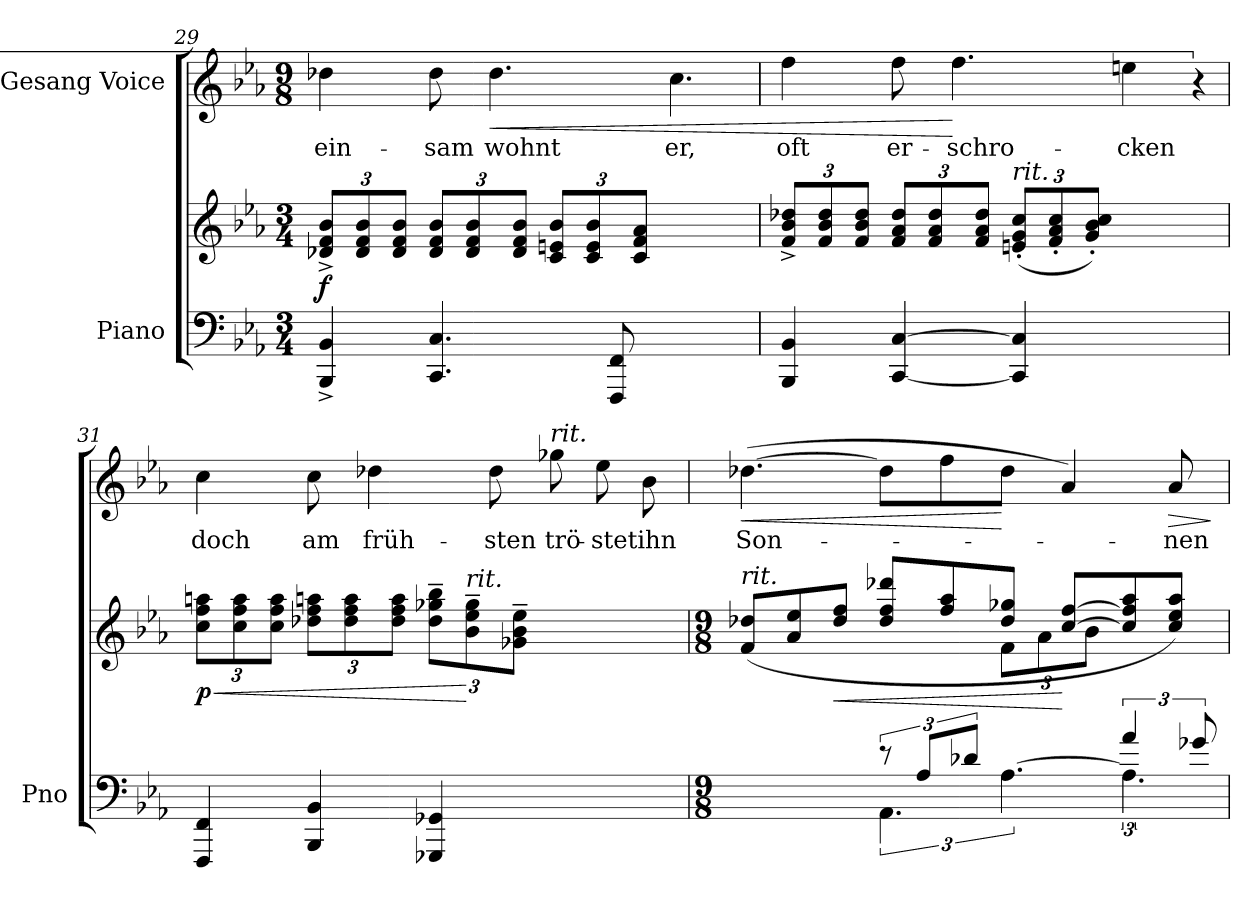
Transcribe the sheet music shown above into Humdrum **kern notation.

**kern	**kern	**dynam	**kern	**text	**dynam
*part2	*part2	*part2	*part1	*part1	*part1
*staff3	*staff2	*staff2/3	*staff1	*staff1	*staff1
*I"Piano	*	*	*I"Gesang Voice	*	*
*I'Pno	*	*	*	*	*
*clefF4	*clefG2	*	*clefG2	*	*
*k[b-e-a-]	*k[b-e-a-]	*	*k[b-e-a-]	*	*
*M3/4	*M3/4	*	*M9/8	*	*
*	*Xbrackettup	*	*	*	*
=29	=29	=29	=29	=29	=29
!	!	!LO:DY:b	!	!	!
4BBB-/^> 4BB-/^>	12d-X/^> 12f/^> 12b-/^>L	f	4dd-X\	ein-	.
.	12d-/ 12f/ 12b-/	.	.	.	.
.	12d-/ 12f/ 12b-/J	.	.	.	.
4.CC/ 4.C/	12d-/ 12f/ 12b-/L	.	8dd-\	-sam	.
.	12d-/ 12f/ 12b-/	.	.	.	.
!	!	!	!	!	!LO:HP:b
.	.	.	4.dd-\	wohnt	<
.	12d-/ 12f/ 12b-/J	.	.	.	.
.	12c/ 12en/ 12b-/L	.	.	.	.
.	12c/ 12e/ 12b-/	.	.	.	.
8FFF/ 8FF/	.	.	.	.	.
.	12c/ 12f/ 12a-/J	.	.	.	.
4.ryy	4.ryy	.	4.cc\	er,	.
=30	=30	=30	=30	=30	=30
4BBB-/ 4BB-/	12f/^> 12b-/^> 12dd-X/^>L	.	4ff\	oft	.
.	12f/ 12b-/ 12dd-/	.	.	.	.
.	12f/ 12b-/ 12dd-/J	.	.	.	.
[4CC/ [4C/	12f/ 12a-/ 12dd-/L	.	8ff\	er-	.
.	12f/ 12a-/ 12dd-/	.	.	.	.
.	.	.	4.ff\	-schro-	[
.	12f/ 12a-/ 12dd-/J	.	.	.	.
!	!LO:TX:i:t=rit.	!	!	!	!
4CC/] 4C/]	(12en/' 12g/' 12cc/'L	.	.	.	.
.	12f/' 12a-/' 12cc/'	.	.	.	.
.	12g/' 12b-/' 12cc/'J)	.	.	.	.
3ryy	3ryy	.	4een\	-cken	.
!	!	!	!LO:N:vis=8	!	!
.	.	.	12r	.	.
=31	=31	=31	=31	=31	=31
!	!	!LO:HP:b	!	!	!
!	!	!LO:DY:n=1:b	!	!	!
4FFF/ 4FF/	12cc\ 12ff\ 12aan\L	< p	4cc\	doch	.
.	12cc\ 12ff\ 12aa\	.	.	.	.
.	12cc\ 12ff\ 12aa\J	.	.	.	.
4BBB-/ 4BB-/	12dd-X\ 12ff\ 12aan\L	.	8cc\	am	.
.	12dd-\ 12ff\ 12aa\	.	.	.	.
.	.	.	4dd-X\	früh-	.
.	12dd-\ 12ff\ 12aa\J	.	.	.	.
*	*brackettup	*	*	*	*
4GGG-X/ 4GG-X/	12dd-\~ 12gg-X\~ 12bb-\~L	.	.	.	.
!	!LO:TX:i:t=rit.	!	!	!	!
.	12b-\~ 12ee-\~ 12gg-\~	[	.	.	.
.	.	.	8dd-\	-sten	.
.	12g-X\~ 12b-\~ 12ee-\~J	.	.	.	.
!	!	!	!LO:TX:i:t=rit.	!	!
4.ryy	4.ryy	.	8gg-X\	trö-	.
.	.	.	8ee-\	-stet	.
.	.	.	8b-\	ihn	.
=32	=32	=32	=32	=32	=32
*M9/8	*M9/8	*	*	*	*
*^	*^	*	*	*	*
!	!	!LO:TX:i:t=rit.	!	!	!	!	!
!	!	!	!	!	!	!	!LO:HP:b
4.ryy	4.ryy	(>8f/ 8dd-X/L	8ryy	.	([4.dd-X\	Son-	<
*	*	*v	*v	*	*	*	*
.	.	8a-/ 8ee-/	.	.	.	.
!	!	!	!LO:HP:b	!	!	!
.	.	8dd-/ 8ff/J	<	.	.	.
12r	6.AA-\	8dd-/ 8ff/ 8ddd-X/L	.	8dd-\L]	.	.
12A-/L	.	.	.	.	.	.
.	.	8ff/ 8aa-/	.	8ff\	.	.
12d-X/J	.	.	.	.	.	.
*	*	*^	*	*	*	*
*	*	*	*Xbrackettup	*	*	*	*
4ryy	[6.A-\	8dd-/ 8gg-X/J	12f\L	.	8dd-\J	.	[
.	.	.	12a-\	.	.	.	.
.	.	[8cc/ [8ff/L	.	[	4a-/)	.	.
.	.	.	12b-\J	.	.	.	.
6a-/	6.A-\]	8cc/] 8ff/] 8aa-/	4ryy	.	.	.	.
!	!	!	!	!	!	!	!LO:HP:b
.	.	8cc/ 8ee-/ 8aa-/J)	.	.	8a-/	-nen-	>
12g-X/	.	.	.	.	.	.	.
*v	*v	*	*	*	*	*	*
*	*v	*v	*	*	*	*
.	.	.	.	.	]
=	=	=	=	=	=
*-	*-	*-	*-	*-	*-
